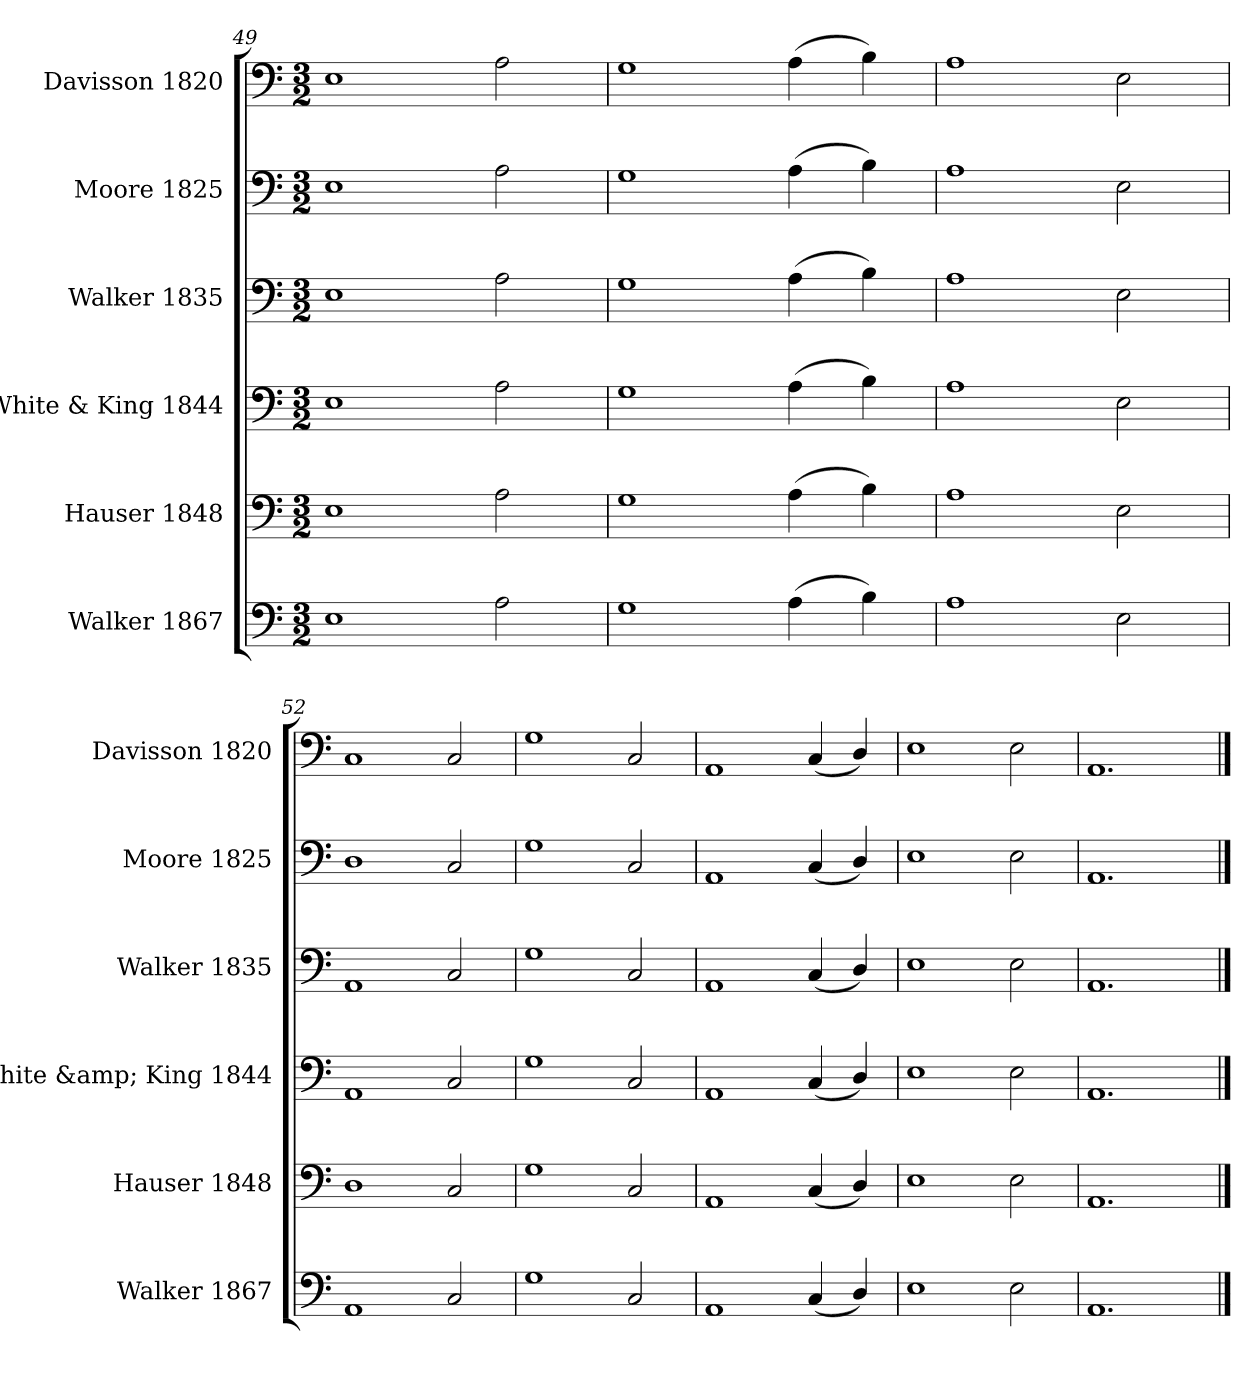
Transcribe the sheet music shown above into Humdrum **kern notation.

**kern	**kern	**kern	**kern	**kern	**kern
*part6	*part5	*part4	*part3	*part2	*part1
*staff6	*staff5	*staff4	*staff3	*staff2	*staff1
*I"Walker 1867	*I"Hauser 1848	*I"White &amp; King 1844	*I"Walker 1835	*I"Moore 1825	*I"Davisson 1820
*I'Walker 1867	*I'Hauser 1848	*I'White &amp; King 1844	*I'Walker 1835	*I'Moore 1825	*I'Davisson 1820
*clefF4	*clefF4	*clefF4	*clefF4	*clefF4	*clefF4
*k[]	*k[]	*k[]	*k[]	*k[]	*k[]
*M3/2	*M3/2	*M3/2	*M3/2	*M3/2	*M3/2
=49	=49	=49	=49	=49	=49
1E!	1E!	1E!	1E!	1E!	1E!
2A!\	2A!\	2A!\	2A!\	2A!\	2A!\
=50	=50	=50	=50	=50	=50
1G!	1G!	1G!	1G!	1G!	1G!
(4A!\	(4A!\	(4A!\	(4A!\	(4A!\	(4A!\
4B!\)	4B!\)	4B!\)	4B!\)	4B!\)	4B!\)
=51	=51	=51	=51	=51	=51
1A!	1A!	1A!	1A!	1A!	1A!
2E!\	2E!\	2E!\	2E!\	2E!\	2E!\
=52	=52	=52	=52	=52	=52
1AA!	1D!	1AA!	1AA!	1D!	1C!
2C!/	2C!/	2C!/	2C!/	2C!/	2C!/
=53	=53	=53	=53	=53	=53
1G!	1G!	1G!	1G!	1G!	1G!
2C!/	2C!/	2C!/	2C!/	2C!/	2C!/
=54	=54	=54	=54	=54	=54
1AA!	1AA!	1AA!	1AA!	1AA!	1AA!
(4C!/	(4C!/	(4C!/	(4C!/	(4C!/	(4C!/
4D!/)	4D!/)	4D!/)	4D!/)	4D!/)	4D!/)
=55	=55	=55	=55	=55	=55
1E!	1E!	1E!	1E!	1E!	1E!
2E!\	2E!\	2E!\	2E!\	2E!\	2E!\
=56	=56	=56	=56	=56	=56
1.AA!	1.AA!	1.AA!	1.AA!	1.AA!	1.AA!
==	==	==	==	==	==
*-	*-	*-	*-	*-	*-
